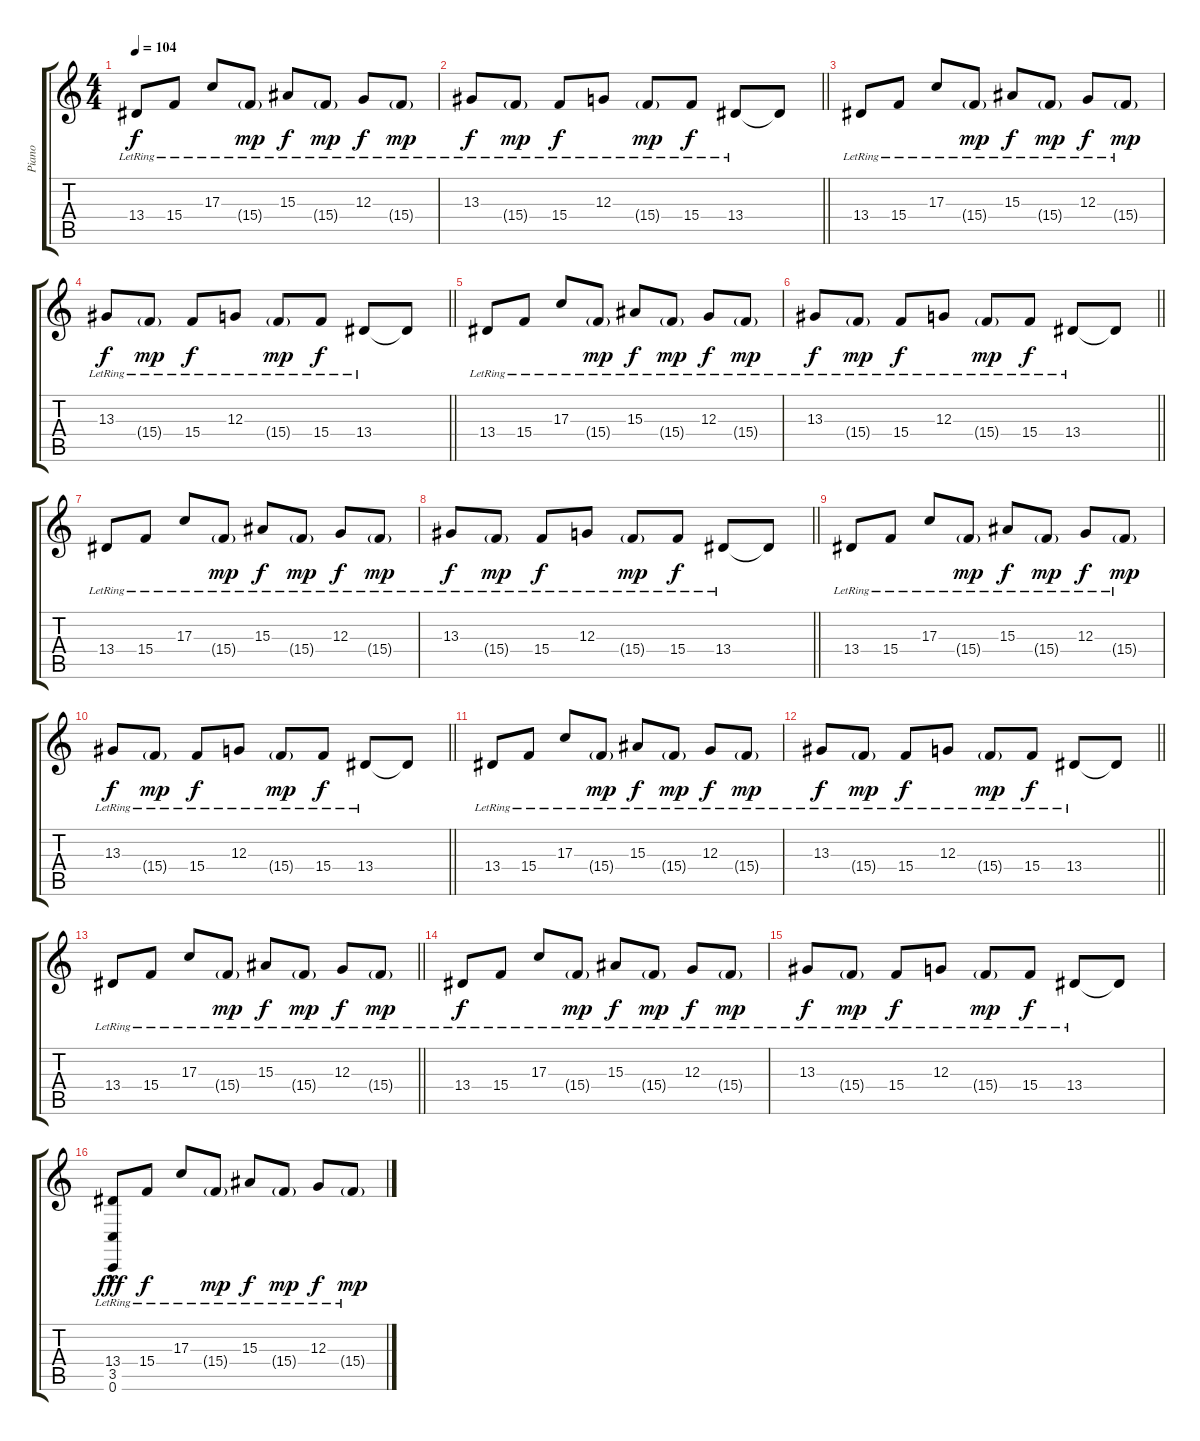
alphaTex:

\track ("Piano" "Piano") {instrument electricgrandpiano}
\staff {score tabs}
\tuning (E4 B3 G3 D3 A2 C2) {hide}
\ts (4 4)
\tempo 104
\clef g2
\ks c
13.4{lr}.8{dy f} 15.4{lr}.8 17.3{lr}.8 15.4{g lr}.8{dy mp} 15.3{lr}.8{dy f} 15.4{g lr}.8{dy mp} 12.3{lr}.8{dy f} 15.4{g lr}.8{dy mp} |
\barLineRight lightlight
13.3{lr}.8{dy f} 15.4{g lr}.8{dy mp} 15.4{lr}.8{dy f} 12.3{lr}.8 15.4{g lr}.8{dy mp} 15.4{lr}.8{dy f} 13.4{lr}.8 13.4{t}.8 |
13.4{lr}.8 15.4{lr}.8 17.3{lr}.8 15.4{g lr}.8{dy mp} 15.3{lr}.8{dy f} 15.4{g lr}.8{dy mp} 12.3{lr}.8{dy f} 15.4{g lr}.8{dy mp} |
\barLineRight lightlight
13.3{lr}.8{dy f} 15.4{g lr}.8{dy mp} 15.4{lr}.8{dy f} 12.3{lr}.8 15.4{g lr}.8{dy mp} 15.4{lr}.8{dy f} 13.4{lr}.8 13.4{t}.8 |
13.4{lr}.8 15.4{lr}.8 17.3{lr}.8 15.4{g lr}.8{dy mp} 15.3{lr}.8{dy f} 15.4{g lr}.8{dy mp} 12.3{lr}.8{dy f} 15.4{g lr}.8{dy mp} |
\barLineRight lightlight
13.3{lr}.8{dy f} 15.4{g lr}.8{dy mp} 15.4{lr}.8{dy f} 12.3{lr}.8 15.4{g lr}.8{dy mp} 15.4{lr}.8{dy f} 13.4{lr}.8 13.4{t}.8 |
13.4{lr}.8 15.4{lr}.8 17.3{lr}.8 15.4{g lr}.8{dy mp} 15.3{lr}.8{dy f} 15.4{g lr}.8{dy mp} 12.3{lr}.8{dy f} 15.4{g lr}.8{dy mp} |
\barLineRight lightlight
13.3{lr}.8{dy f} 15.4{g lr}.8{dy mp} 15.4{lr}.8{dy f} 12.3{lr}.8 15.4{g lr}.8{dy mp} 15.4{lr}.8{dy f} 13.4{lr}.8 13.4{t}.8 |
13.4{lr}.8 15.4{lr}.8 17.3{lr}.8 15.4{g lr}.8{dy mp} 15.3{lr}.8{dy f} 15.4{g lr}.8{dy mp} 12.3{lr}.8{dy f} 15.4{g lr}.8{dy mp} |
\barLineRight lightlight
13.3{lr}.8{dy f} 15.4{g lr}.8{dy mp} 15.4{lr}.8{dy f} 12.3{lr}.8 15.4{g lr}.8{dy mp} 15.4{lr}.8{dy f} 13.4{lr}.8 13.4{t}.8 |
13.4{lr}.8 15.4{lr}.8 17.3{lr}.8 15.4{g lr}.8{dy mp} 15.3{lr}.8{dy f} 15.4{g lr}.8{dy mp} 12.3{lr}.8{dy f} 15.4{g lr}.8{dy mp} |
\barLineRight lightlight
13.3{lr}.8{dy f} 15.4{g lr}.8{dy mp} 15.4{lr}.8{dy f} 12.3{lr}.8 15.4{g lr}.8{dy mp} 15.4{lr}.8{dy f} 13.4{lr}.8 13.4{t}.8 |
\barLineRight lightlight
13.4{lr}.8 15.4{lr}.8 17.3{lr}.8 15.4{g lr}.8{dy mp} 15.3{lr}.8{dy f} 15.4{g lr}.8{dy mp} 12.3{lr}.8{dy f} 15.4{g lr}.8{dy mp} |
\section ("" "")
13.4{lr}.8{dy f} 15.4{lr}.8 17.3{lr}.8 15.4{g lr}.8{dy mp} 15.3{lr}.8{dy f} 15.4{g lr}.8{dy mp} 12.3{lr}.8{dy f} 15.4{g lr}.8{dy mp} |
13.3{lr}.8{dy f} 15.4{g lr}.8{dy mp} 15.4{lr}.8{dy f} 12.3{lr}.8 15.4{g lr}.8{dy mp} 15.4{lr}.8{dy f} 13.4{lr}.8 13.4{t}.8 |
(13.4{lr} 3.5{lr} 0.6{hac lr}).8{dy fff} 15.4{lr}.8{dy f} 17.3{lr}.8 15.4{g lr}.8{dy mp} 15.3{lr}.8{dy f} 15.4{g lr}.8{dy mp} 12.3{lr}.8{dy f} 15.4{g lr}.8{dy mp}
